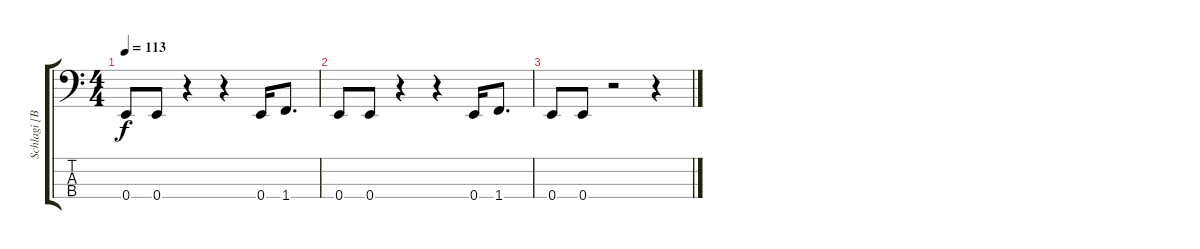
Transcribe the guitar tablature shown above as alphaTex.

\track ("Schlagi [Bass]" "Schlagi [B") {instrument electricbasspick}
\staff {score tabs}
\tuning (G2 D2 A1 E1) {hide}
\ts (4 4)
\tempo 113
\clef f4
\ks c
0.4.8{dy f} 0.4.8 r.4 r.4 0.4.16 1.4.8{d} |
0.4.8 0.4.8 r.4 r.4 0.4.16 1.4.8{d} |
0.4.8 0.4.8 r.2 r.4
